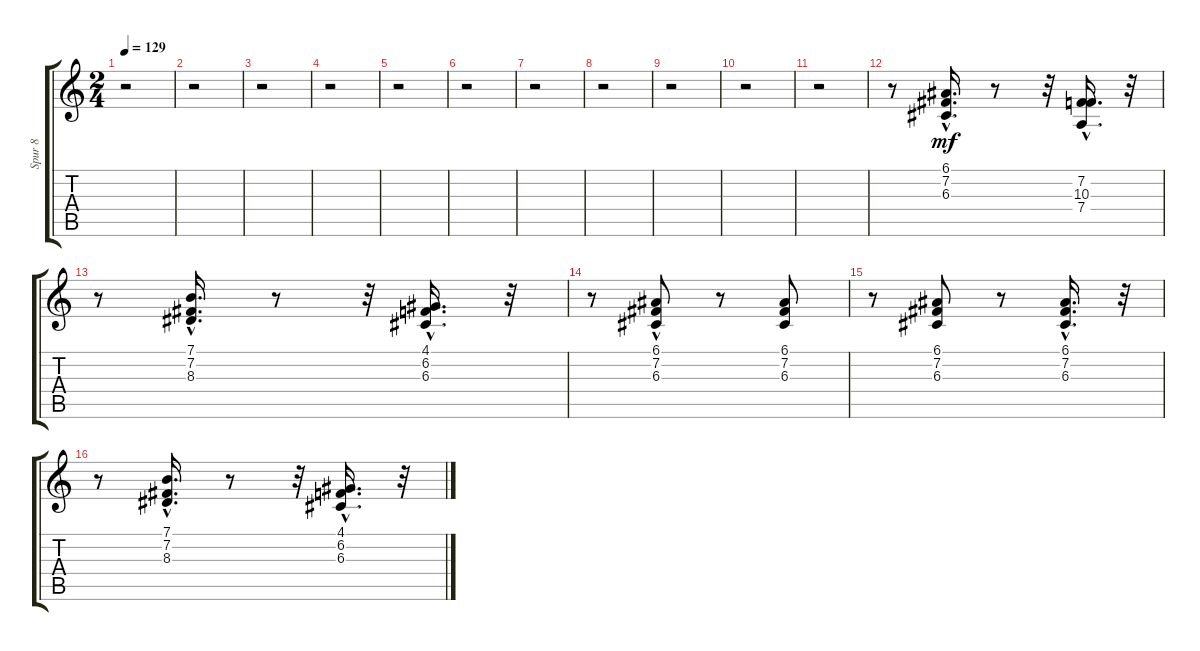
\track ("Spur 8" "Spur 8") {instrument accordion}
\staff {score tabs}
\tuning (E4 B3 G3 D3 A2 E2) {hide}
\ts (2 4)
\tempo 129
\clef g2
\ks c
r.2{dy mf} |
r.2 |
r.2 |
r.2 |
r.2 |
r.2 |
r.2 |
r.2 |
r.2 |
r.2 |
r.2 |
r.8 (6.1{hac} 7.2{hac} 6.3{hac}).16{d} r.8 r.32 (7.2{hac} 10.3{hac} 7.4{hac}).16{d} r.32 |
r.8 (7.1{hac} 7.2{hac} 8.3{hac}).16{d} r.8 r.32 (4.1{hac} 6.2{hac} 6.3{hac}).16{d} r.32 |
r.8 (6.1 7.2{hac} 6.3).8 r.8 (6.1 7.2 6.3).8 |
r.8 (6.1 7.2 6.3).8 r.8 (6.1{hac} 7.2{hac} 6.3{hac}).16{d} r.32 |
r.8 (7.1{hac} 7.2{hac} 8.3{hac}).16{d} r.8 r.32 (4.1{hac} 6.2{hac} 6.3).16{d} r.32
